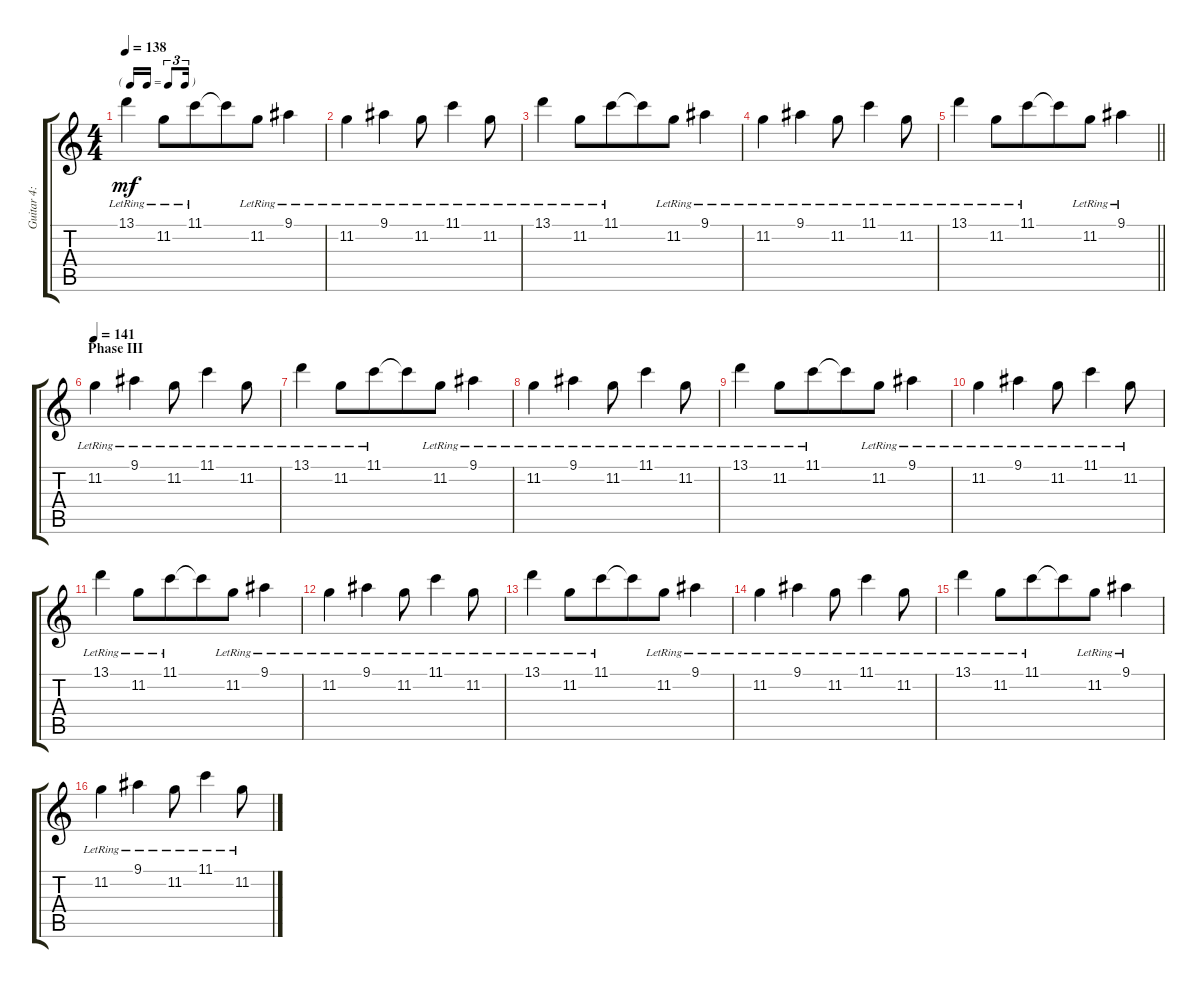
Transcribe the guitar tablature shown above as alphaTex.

\track ("Guitar 4: Tony" "Guitar 4: ") {instrument electricguitarjazz}
\staff {score tabs}
\tuning (Db4 Ab3 E3 B2 Gb2 Db2) {hide}
\ts (4 4)
\tf triplet16th
\tempo 138
\clef g2
\ks c
13.1{lr}.4{dy mf} 11.2{lr}.8 11.1{lr}.8{beam merge} 11.1{t}.8 11.2{lr}.8 9.1{lr}.4 |
11.2{lr}.4 9.1{lr}.4 11.2{lr}.8 11.1{lr}.4 11.2{lr}.8 |
13.1{lr}.4 11.2{lr}.8 11.1{lr}.8{beam merge} 11.1{t}.8 11.2{lr}.8 9.1{lr}.4 |
11.2{lr}.4 9.1{lr}.4 11.2{lr}.8 11.1{lr}.4 11.2{lr}.8 |
\barLineRight lightlight
13.1{lr}.4 11.2{lr}.8 11.1{lr}.8{beam merge} 11.1{t}.8 11.2{lr}.8 9.1{lr}.4 |
\section ("" "Phase III")
\tempo 141
11.2{lr}.4 9.1{lr}.4 11.2{lr}.8 11.1{lr}.4 11.2{lr}.8 |
13.1{lr}.4 11.2{lr}.8 11.1{lr}.8{beam merge} 11.1{t}.8 11.2{lr}.8 9.1{lr}.4 |
11.2{lr}.4 9.1{lr}.4 11.2{lr}.8 11.1{lr}.4 11.2{lr}.8 |
13.1{lr}.4 11.2{lr}.8 11.1{lr}.8{beam merge} 11.1{t}.8 11.2{lr}.8 9.1{lr}.4 |
11.2{lr}.4 9.1{lr}.4 11.2{lr}.8 11.1{lr}.4 11.2{lr}.8 |
13.1{lr}.4 11.2{lr}.8 11.1{lr}.8{beam merge} 11.1{t}.8 11.2{lr}.8 9.1{lr}.4 |
11.2{lr}.4 9.1{lr}.4 11.2{lr}.8 11.1{lr}.4 11.2{lr}.8 |
13.1{lr}.4 11.2{lr}.8 11.1{lr}.8{beam merge} 11.1{t}.8 11.2{lr}.8 9.1{lr}.4 |
11.2{lr}.4 9.1{lr}.4 11.2{lr}.8 11.1{lr}.4 11.2{lr}.8 |
13.1{lr}.4 11.2{lr}.8 11.1{lr}.8{beam merge} 11.1{t}.8 11.2{lr}.8 9.1{lr}.4 |
11.2{lr}.4 9.1{lr}.4 11.2{lr}.8 11.1{lr}.4 11.2{lr}.8
